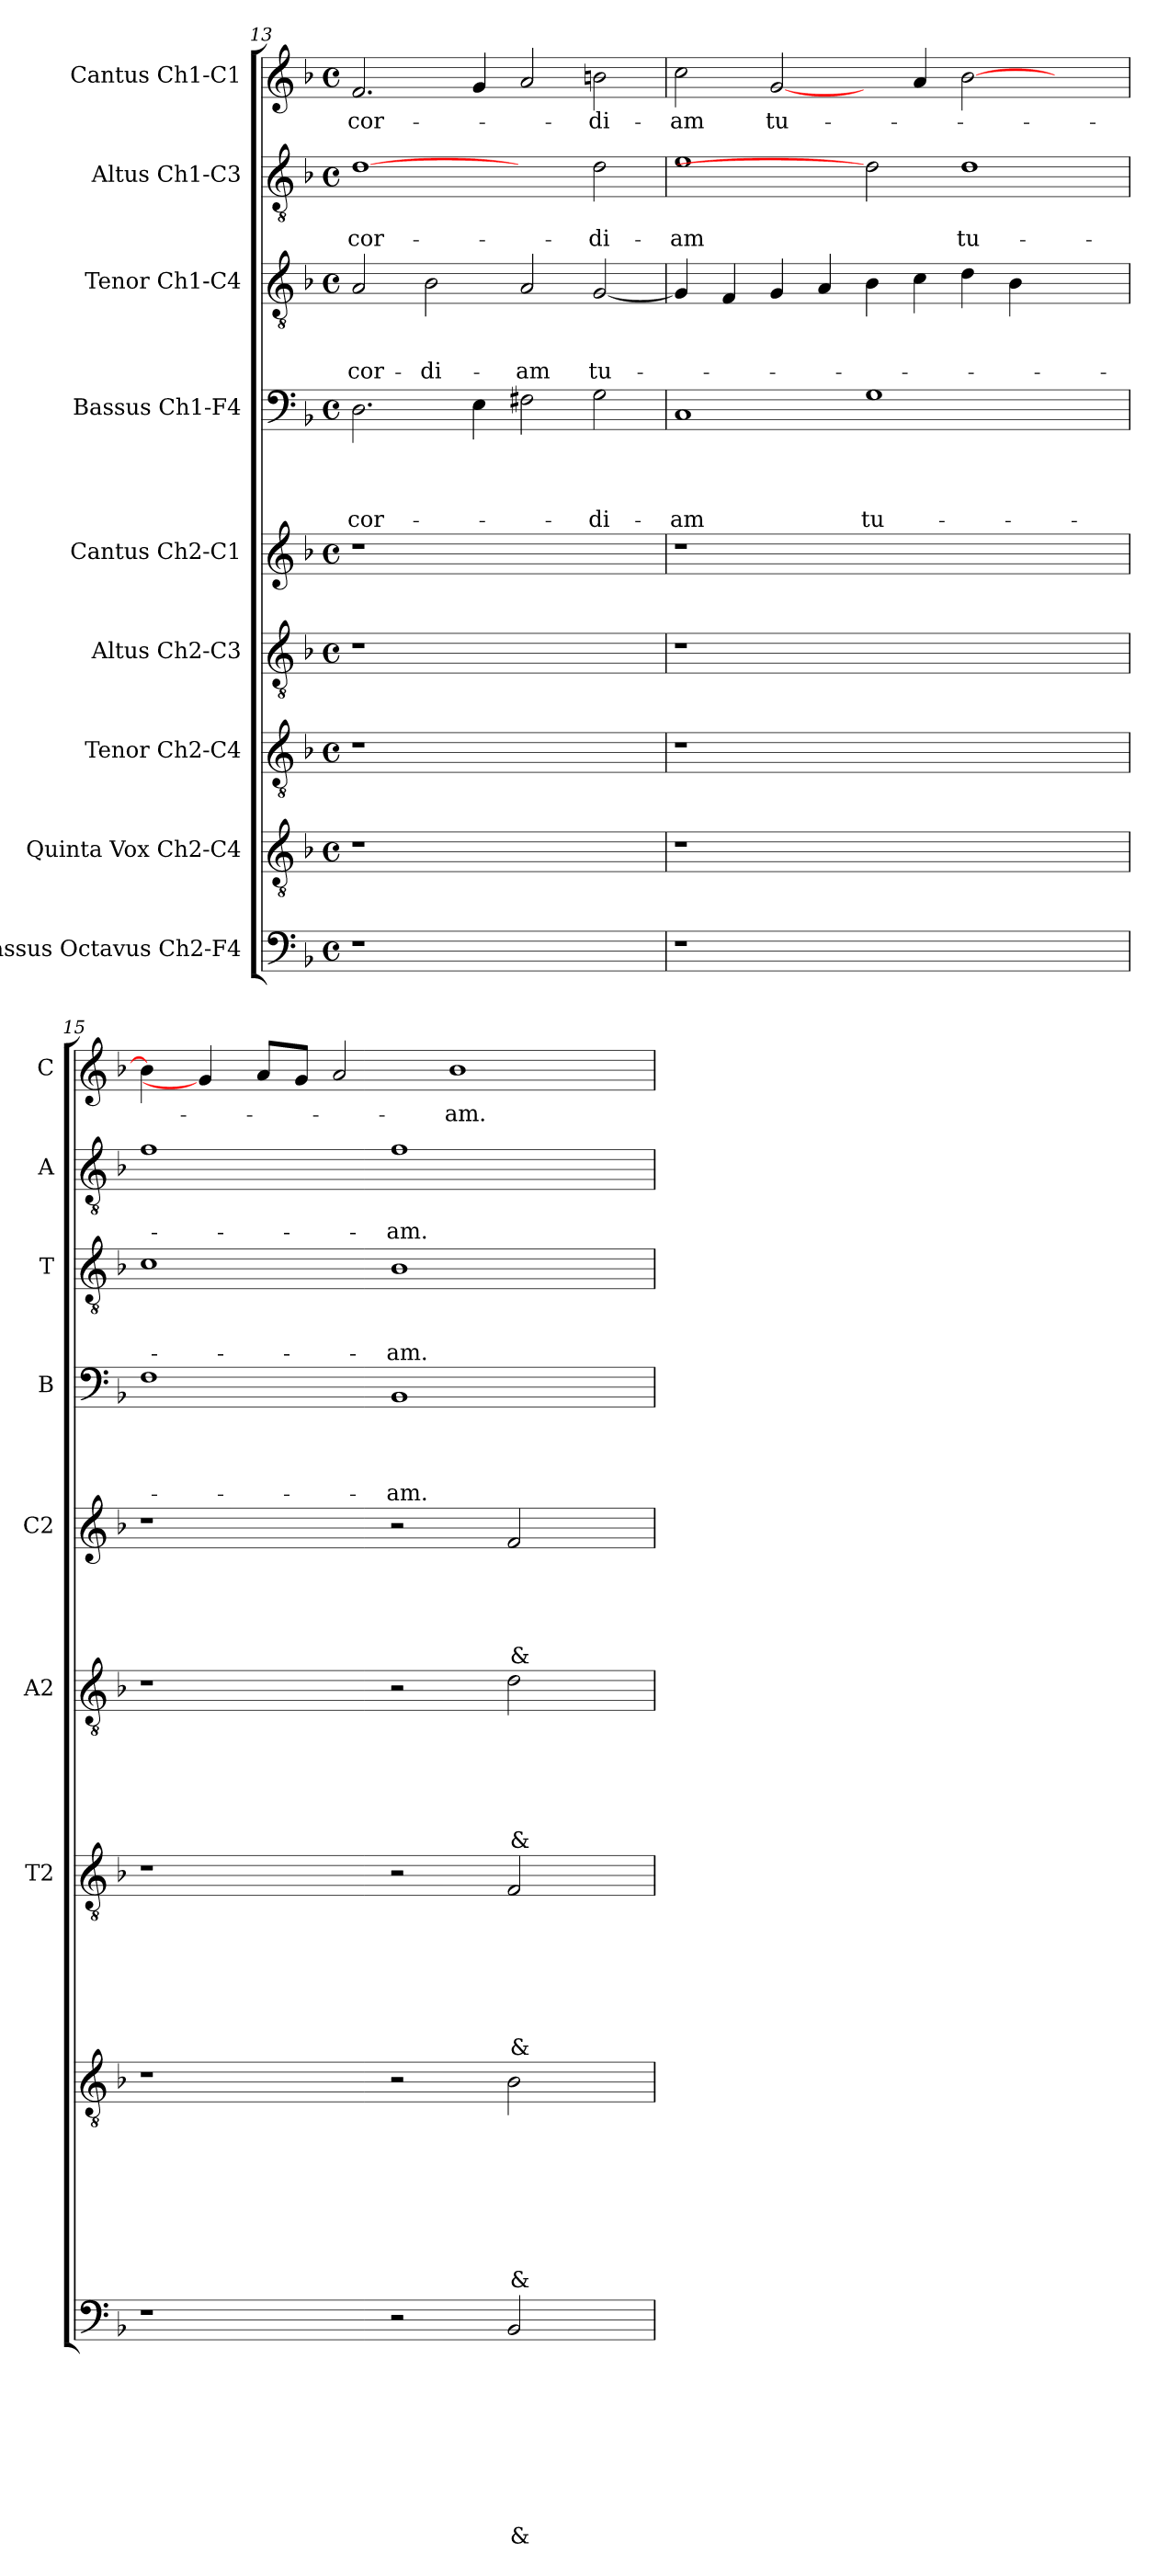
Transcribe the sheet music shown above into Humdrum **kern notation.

**kern	**text	**text	**text	**text	**text	**text	**text	**text	**text	**kern	**text	**text	**text	**text	**text	**text	**text	**text	**kern	**text	**text	**text	**text	**text	**text	**text	**kern	**text	**text	**text	**text	**text	**text	**kern	**text	**text	**text	**text	**text	**kern	**text	**text	**text	**text	**kern	**text	**text	**text	**kern	**text	**text	**kern	**text
*part9	*part9	*part9	*part9	*part9	*part9	*part9	*part9	*part9	*part9	*part8	*part8	*part8	*part8	*part8	*part8	*part8	*part8	*part8	*part7	*part7	*part7	*part7	*part7	*part7	*part7	*part7	*part6	*part6	*part6	*part6	*part6	*part6	*part6	*part5	*part5	*part5	*part5	*part5	*part5	*part4	*part4	*part4	*part4	*part4	*part3	*part3	*part3	*part3	*part2	*part2	*part2	*part1	*part1
*staff9	*staff9	*staff9	*staff9	*staff9	*staff9	*staff9	*staff9	*staff9	*staff9	*staff8	*staff8	*staff8	*staff8	*staff8	*staff8	*staff8	*staff8	*staff8	*staff7	*staff7	*staff7	*staff7	*staff7	*staff7	*staff7	*staff7	*staff6	*staff6	*staff6	*staff6	*staff6	*staff6	*staff6	*staff5	*staff5	*staff5	*staff5	*staff5	*staff5	*staff4	*staff4	*staff4	*staff4	*staff4	*staff3	*staff3	*staff3	*staff3	*staff2	*staff2	*staff2	*staff1	*staff1
*I"Bassus Octavus Ch2-F4	*	*	*	*	*	*	*	*	*	*I"Quinta Vox Ch2-C4	*	*	*	*	*	*	*	*	*I"Tenor Ch2-C4	*	*	*	*	*	*	*	*I"Altus Ch2-C3	*	*	*	*	*	*	*I"Cantus Ch2-C1	*	*	*	*	*	*I"Bassus Ch1-F4	*	*	*	*	*I"Tenor Ch1-C4	*	*	*	*I"Altus Ch1-C3	*	*	*I"Cantus Ch1-C1	*
*	*	*	*	*	*	*	*	*	*	*	*	*	*	*	*	*	*	*	*I'T2	*	*	*	*	*	*	*	*I'A2	*	*	*	*	*	*	*I'C2	*	*	*	*	*	*I'B	*	*	*	*	*I'T	*	*	*	*I'A	*	*	*I'C	*
*clefF4	*	*	*	*	*	*	*	*	*	*clefGv2	*	*	*	*	*	*	*	*	*clefGv2	*	*	*	*	*	*	*	*clefGv2	*	*	*	*	*	*	*clefG2	*	*	*	*	*	*clefF4	*	*	*	*	*clefGv2	*	*	*	*clefGv2	*	*	*clefG2	*
*k[b-]	*	*	*	*	*	*	*	*	*	*k[b-]	*	*	*	*	*	*	*	*	*k[b-]	*	*	*	*	*	*	*	*k[b-]	*	*	*	*	*	*	*k[b-]	*	*	*	*	*	*k[b-]	*	*	*	*	*k[b-]	*	*	*	*k[b-]	*	*	*k[b-]	*
*F:	*	*	*	*	*	*	*	*	*	*F:	*	*	*	*	*	*	*	*	*F:	*	*	*	*	*	*	*	*F:	*	*	*	*	*	*	*F:	*	*	*	*	*	*F:	*	*	*	*	*F:	*	*	*	*F:	*	*	*F:	*
*M4/4	*	*	*	*	*	*	*	*	*	*M4/4	*	*	*	*	*	*	*	*	*M4/4	*	*	*	*	*	*	*	*M4/4	*	*	*	*	*	*	*M4/4	*	*	*	*	*	*M4/4	*	*	*	*	*M4/4	*	*	*	*M4/4	*	*	*M4/4	*
*met(c)	*	*	*	*	*	*	*	*	*	*met(c)	*	*	*	*	*	*	*	*	*met(c)	*	*	*	*	*	*	*	*met(c)	*	*	*	*	*	*	*met(c)	*	*	*	*	*	*met(c)	*	*	*	*	*met(c)	*	*	*	*met(c)	*	*	*met(c)	*
=13	=13	=13	=13	=13	=13	=13	=13	=13	=13	=13	=13	=13	=13	=13	=13	=13	=13	=13	=13	=13	=13	=13	=13	=13	=13	=13	=13	=13	=13	=13	=13	=13	=13	=13	=13	=13	=13	=13	=13	=13	=13	=13	=13	=13	=13	=13	=13	=13	=13	=13	=13	=13	=13
!	!	!	!	!	!	!	!	!	!	!	!	!	!	!	!	!	!	!	!	!	!	!	!	!	!	!	!	!	!	!	!	!	!	!	!	!	!	!	!	!	!	!	!	!LO:LY:b	!	!	!	!LO:LY:b	!	!	!LO:LY:b	!	!LO:LY:b
1r	.	.	.	.	.	.	.	.	.	1r	.	.	.	.	.	.	.	.	1r	.	.	.	.	.	.	.	1r	.	.	.	.	.	.	1r	.	.	.	.	.	2.D\	.	.	.	-cor-	2A/	.	.	-cor-	[1d	.	-cor-	2.f/	-cor-
!	!	!	!	!	!	!	!	!	!	!	!	!	!	!	!	!	!	!	!	!	!	!	!	!	!	!	!	!	!	!	!	!	!	!	!	!	!	!	!	!	!	!	!	!	!	!	!	!LO:LY:b	!	!	!	!	!
.	.	.	.	.	.	.	.	.	.	.	.	.	.	.	.	.	.	.	.	.	.	.	.	.	.	.	.	.	.	.	.	.	.	.	.	.	.	.	.	.	.	.	.	.	2B-\	.	.	-di-	.	.	.	.	.
.	.	.	.	.	.	.	.	.	.	.	.	.	.	.	.	.	.	.	.	.	.	.	.	.	.	.	.	.	.	.	.	.	.	.	.	.	.	.	.	4E\	.	.	.	.	.	.	.	.	.	.	.	4g/	.
!	!	!	!	!	!	!	!	!	!	!	!	!	!	!	!	!	!	!	!	!	!	!	!	!	!	!	!	!	!	!	!	!	!	!	!	!	!	!	!	!	!	!	!	!	!	!	!	!LO:LY:b	!	!	!	!	!
1ryy	.	.	.	.	.	.	.	.	.	1ryy	.	.	.	.	.	.	.	.	1ryy	.	.	.	.	.	.	.	1ryy	.	.	.	.	.	.	1ryy	.	.	.	.	.	2F#X\	.	.	.	.	2A/	.	.	-am	2ryy	.	.	2a/	.
!	!	!	!	!	!	!	!	!	!	!	!	!	!	!	!	!	!	!	!	!	!	!	!	!	!	!	!	!	!	!	!	!	!	!	!	!	!	!	!	!	!	!	!	!LO:LY:b	!	!	!	!LO:LY:b	!	!	!LO:LY:b	!	!LO:LY:b
.	.	.	.	.	.	.	.	.	.	.	.	.	.	.	.	.	.	.	.	.	.	.	.	.	.	.	.	.	.	.	.	.	.	.	.	.	.	.	.	2G\	.	.	.	-di-	[2G/	.	.	tu-	2d\	.	-di-	2bn\	-di-
=14	=14	=14	=14	=14	=14	=14	=14	=14	=14	=14	=14	=14	=14	=14	=14	=14	=14	=14	=14	=14	=14	=14	=14	=14	=14	=14	=14	=14	=14	=14	=14	=14	=14	=14	=14	=14	=14	=14	=14	=14	=14	=14	=14	=14	=14	=14	=14	=14	=14	=14	=14	=14	=14
!	!	!	!	!	!	!	!	!	!	!	!	!	!	!	!	!	!	!	!	!	!	!	!	!	!	!	!	!	!	!	!	!	!	!	!	!	!	!	!	!	!	!	!	!LO:LY:b	!	!	!	!	!	!	!LO:LY:b	!	!LO:LY:b
1r	.	.	.	.	.	.	.	.	.	1r	.	.	.	.	.	.	.	.	1r	.	.	.	.	.	.	.	1r	.	.	.	.	.	.	1r	.	.	.	.	.	1C	.	.	.	-am	4G/]	.	.	.	1e	.	-am	2cc\	-am
.	.	.	.	.	.	.	.	.	.	.	.	.	.	.	.	.	.	.	.	.	.	.	.	.	.	.	.	.	.	.	.	.	.	.	.	.	.	.	.	.	.	.	.	.	4F/	.	.	.	.	.	.	.	.
!	!	!	!	!	!	!	!	!	!	!	!	!	!	!	!	!	!	!	!	!	!	!	!	!	!	!	!	!	!	!	!	!	!	!	!	!	!	!	!	!	!	!	!	!	!	!	!	!	!	!	!	!	!LO:LY:b
.	.	.	.	.	.	.	.	.	.	.	.	.	.	.	.	.	.	.	.	.	.	.	.	.	.	.	.	.	.	.	.	.	.	.	.	.	.	.	.	.	.	.	.	.	4G/	.	.	.	.	.	.	[2g/	tu-
.	.	.	.	.	.	.	.	.	.	.	.	.	.	.	.	.	.	.	.	.	.	.	.	.	.	.	.	.	.	.	.	.	.	.	.	.	.	.	.	.	.	.	.	.	4A/	.	.	.	.	.	.	.	.
!	!	!	!	!	!	!	!	!	!	!	!	!	!	!	!	!	!	!	!	!	!	!	!	!	!	!	!	!	!	!	!	!	!	!	!	!	!	!	!	!	!	!	!	!LO:LY:b	!	!	!	!	!	!	!	!	!
1.ryy	.	.	.	.	.	.	.	.	.	1.ryy	.	.	.	.	.	.	.	.	1.ryy	.	.	.	.	.	.	.	1.ryy	.	.	.	.	.	.	1.ryy	.	.	.	.	.	1G	.	.	.	tu-	4B-\	.	.	.	2d]	.	.	4ryy	.
.	.	.	.	.	.	.	.	.	.	.	.	.	.	.	.	.	.	.	.	.	.	.	.	.	.	.	.	.	.	.	.	.	.	.	.	.	.	.	.	.	.	.	.	.	4c\	.	.	.	.	.	.	4a/	.
!	!	!	!	!	!	!	!	!	!	!	!	!	!	!	!	!	!	!	!	!	!	!	!	!	!	!	!	!	!	!	!	!	!	!	!	!	!	!	!	!	!	!	!	!	!	!	!	!	!	!	!LO:LY:b	!	!
.	.	.	.	.	.	.	.	.	.	.	.	.	.	.	.	.	.	.	.	.	.	.	.	.	.	.	.	.	.	.	.	.	.	.	.	.	.	.	.	.	.	.	.	.	4d\	.	.	.	1d	.	tu-	[2b-\	.
.	.	.	.	.	.	.	.	.	.	.	.	.	.	.	.	.	.	.	.	.	.	.	.	.	.	.	.	.	.	.	.	.	.	.	.	.	.	.	.	.	.	.	.	.	4B-\	.	.	.	.	.	.	.	.
.	.	.	.	.	.	.	.	.	.	.	.	.	.	.	.	.	.	.	.	.	.	.	.	.	.	.	.	.	.	.	.	.	.	.	.	.	.	.	.	2ryy	.	.	.	.	2ryy	.	.	.	.	.	.	2ryy	.
=15	=15	=15	=15	=15	=15	=15	=15	=15	=15	=15	=15	=15	=15	=15	=15	=15	=15	=15	=15	=15	=15	=15	=15	=15	=15	=15	=15	=15	=15	=15	=15	=15	=15	=15	=15	=15	=15	=15	=15	=15	=15	=15	=15	=15	=15	=15	=15	=15	=15	=15	=15	=15	=15
1r	.	.	.	.	.	.	.	.	.	1r	.	.	.	.	.	.	.	.	1r	.	.	.	.	.	.	.	1r	.	.	.	.	.	.	1r	.	.	.	.	.	1F	.	.	.	.	1c	.	.	.	1f	.	.	4b-\]	.
.	.	.	.	.	.	.	.	.	.	.	.	.	.	.	.	.	.	.	.	.	.	.	.	.	.	.	.	.	.	.	.	.	.	.	.	.	.	.	.	.	.	.	.	.	.	.	.	.	.	.	.	4g/]	.
.	.	.	.	.	.	.	.	.	.	.	.	.	.	.	.	.	.	.	.	.	.	.	.	.	.	.	.	.	.	.	.	.	.	.	.	.	.	.	.	.	.	.	.	.	.	.	.	.	.	.	.	8a/L	.
.	.	.	.	.	.	.	.	.	.	.	.	.	.	.	.	.	.	.	.	.	.	.	.	.	.	.	.	.	.	.	.	.	.	.	.	.	.	.	.	.	.	.	.	.	.	.	.	.	.	.	.	8g/J	.
.	.	.	.	.	.	.	.	.	.	.	.	.	.	.	.	.	.	.	.	.	.	.	.	.	.	.	.	.	.	.	.	.	.	.	.	.	.	.	.	.	.	.	.	.	.	.	.	.	.	.	.	2a/	.
!	!	!	!	!	!	!	!	!	!	!	!	!	!	!	!	!	!	!	!	!	!	!	!	!	!	!	!	!	!	!	!	!	!	!	!	!	!	!	!	!	!	!	!	!LO:LY:b	!	!	!	!LO:LY:b	!	!	!LO:LY:b	!	!
2r	.	.	.	.	.	.	.	.	.	2r	.	.	.	.	.	.	.	.	2r	.	.	.	.	.	.	.	2r	.	.	.	.	.	.	2r	.	.	.	.	.	1BB-	.	.	.	-am.	1B-	.	.	-am.	1f	.	-am.	.	.
!	!	!	!	!	!	!	!	!	!	!	!	!	!	!	!	!	!	!	!	!	!	!	!	!	!	!	!	!	!	!	!	!	!	!	!	!	!	!	!	!	!	!	!	!	!	!	!	!	!	!	!	!	!LO:LY:b
.	.	.	.	.	.	.	.	.	.	.	.	.	.	.	.	.	.	.	.	.	.	.	.	.	.	.	.	.	.	.	.	.	.	.	.	.	.	.	.	.	.	.	.	.	.	.	.	.	.	.	.	1b-	-am.
!	!	!	!	!	!	!	!	!	!LO:LY:b	!	!	!	!	!	!	!	!	!LO:LY:b	!	!	!	!	!	!	!	!LO:LY:b	!	!	!	!	!	!	!LO:LY:b	!	!	!	!	!	!LO:LY:b	!	!	!	!	!	!	!	!	!	!	!	!	!	!
2BB-/	.	.	.	.	.	.	.	.	&	2B-\	.	.	.	.	.	.	.	&	2F/	.	.	.	.	.	.	&	2d\	.	.	.	.	.	&	2f/	.	.	.	.	&	.	.	.	.	.	.	.	.	.	.	.	.	.	.
4ryy	.	.	.	.	.	.	.	.	.	4ryy	.	.	.	.	.	.	.	.	4ryy	.	.	.	.	.	.	.	4ryy	.	.	.	.	.	.	4ryy	.	.	.	.	.	4ryy	.	.	.	.	4ryy	.	.	.	4ryy	.	.	.	.
=	=	=	=	=	=	=	=	=	=	=	=	=	=	=	=	=	=	=	=	=	=	=	=	=	=	=	=	=	=	=	=	=	=	=	=	=	=	=	=	=	=	=	=	=	=	=	=	=	=	=	=	=	=
*-	*-	*-	*-	*-	*-	*-	*-	*-	*-	*-	*-	*-	*-	*-	*-	*-	*-	*-	*-	*-	*-	*-	*-	*-	*-	*-	*-	*-	*-	*-	*-	*-	*-	*-	*-	*-	*-	*-	*-	*-	*-	*-	*-	*-	*-	*-	*-	*-	*-	*-	*-	*-	*-
